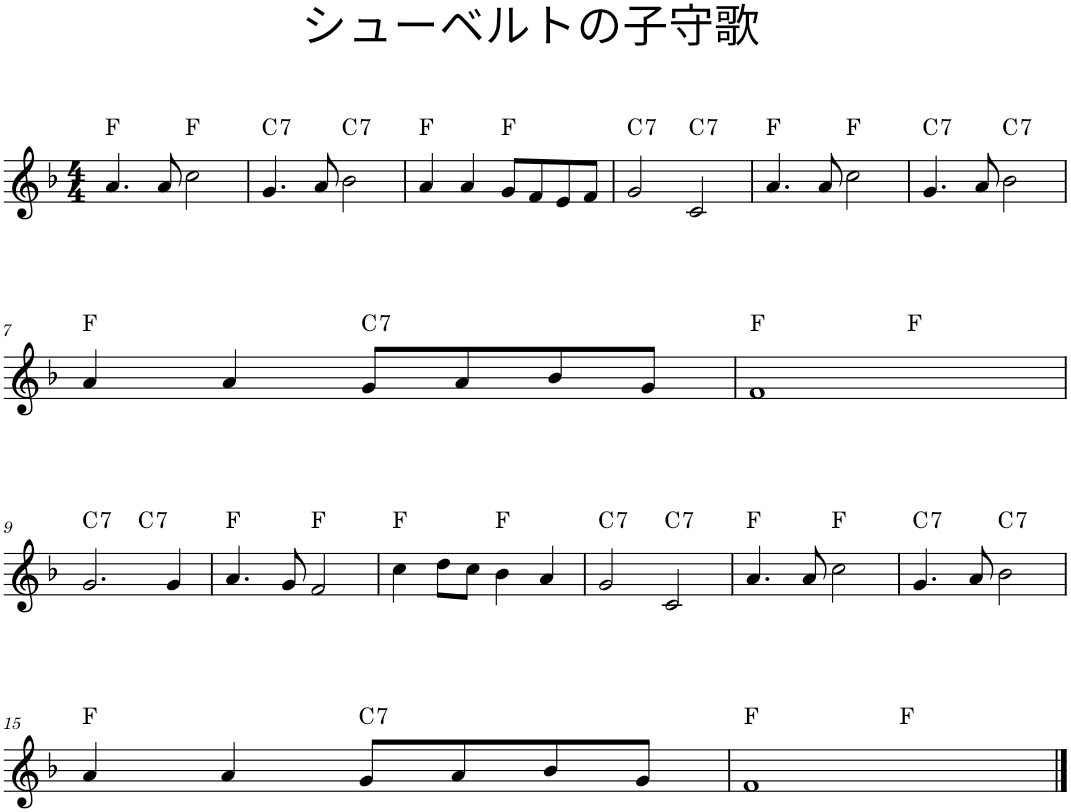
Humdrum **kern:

**kern	**harte
*part1	*part1
*staff1	*
*I"Piano	*
*I'Pno.	*
*clefG2	*
*k[b-]	*
*M4/4	*
=1	=1
4.a/	F:maj
8a/	.
2cc\	F:maj
=2	=2
!	!LO:H:kt=7
4.g/	C:7
8a/	.
!	!LO:H:kt=7
2b-\	C:7
=3	=3
4a/	F:maj
4a/	.
8g/L	F:maj
8f/	.
8e/	.
8f/J	.
=4	=4
!	!LO:H:kt=7
2g/	C:7
!	!LO:H:kt=7
2c/	C:7
=5	=5
4.a/	F:maj
8a/	.
2cc\	F:maj
=6	=6
!	!LO:H:kt=7
4.g/	C:7
8a/	.
!	!LO:H:kt=7
2b-\	C:7
!!LO:LB:g=z
=7	=7
4a/	F:maj
4a/	.
!	!LO:H:kt=7
8g/L	C:7
8a/	.
8b-/	.
8g/J	.
=8	=8
*^	*
1f	2ryy	F:maj
.	2ryy	F:maj
!!LO:LB:g=z	!!
=9	=9	=9
!	!	!LO:H:kt=7
2.g/	2ryy	C:7
!	!	!LO:H:kt=7
.	2ryy	C:7
4g/	.	.
*v	*v	*
=10	=10
4.a/	F:maj
8g/	.
2f/	F:maj
=11	=11
4cc\	F:maj
8dd\L	.
8cc\J	.
4b-\	F:maj
4a/	.
=12	=12
!	!LO:H:kt=7
2g/	C:7
!	!LO:H:kt=7
2c/	C:7
=13	=13
4.a/	F:maj
8a/	.
2cc\	F:maj
=14	=14
!	!LO:H:kt=7
4.g/	C:7
8a/	.
!	!LO:H:kt=7
2b-\	C:7
!!LO:LB:g=z
=15	=15
4a/	F:maj
4a/	.
!	!LO:H:kt=7
8g/L	C:7
8a/	.
8b-/	.
8g/J	.
=16	=16
*^	*
1f	2ryy	F:maj
.	2ryy	F:maj
*v	*v	*
==	==
*-	*-
